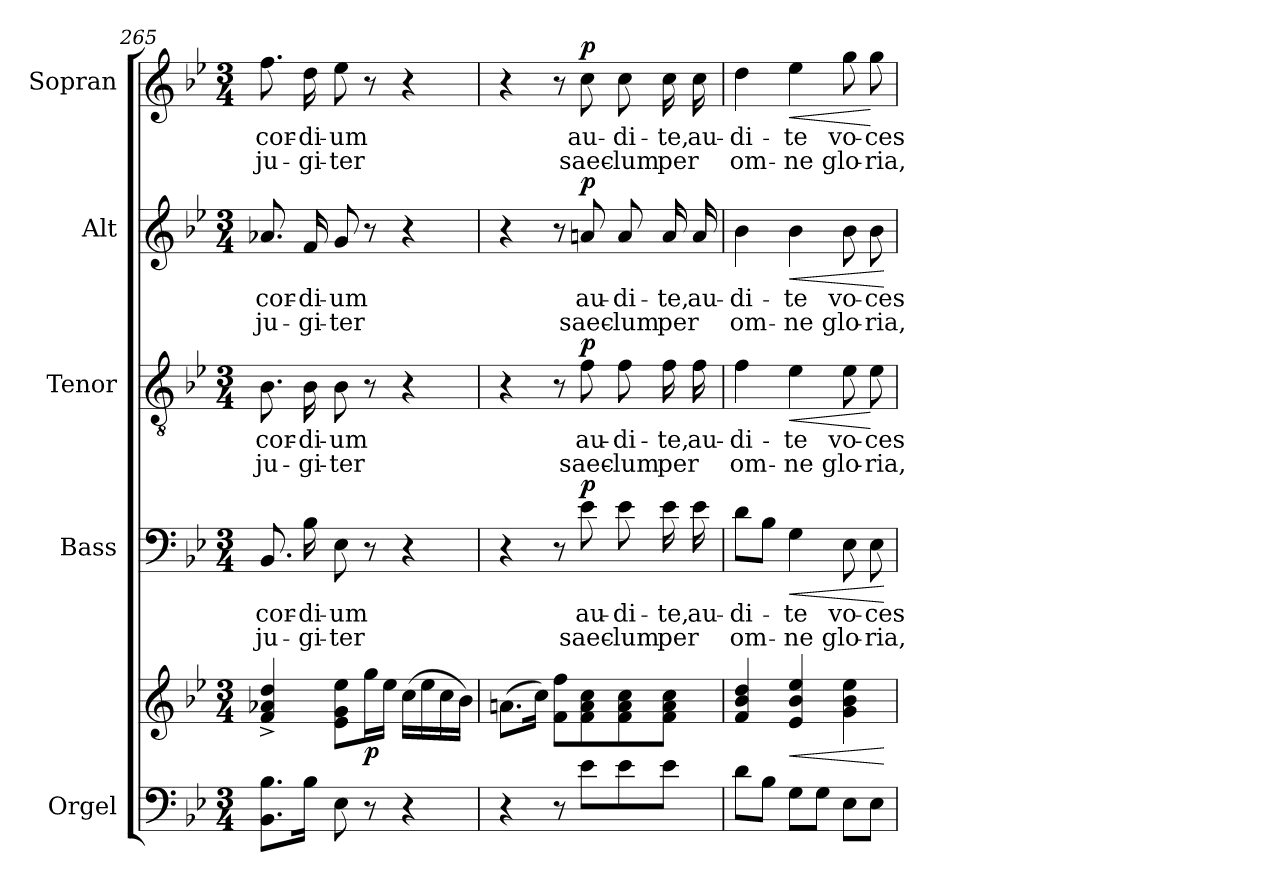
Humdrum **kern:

**kern	**kern	**dynam	**kern	**text	**text	**dynam	**kern	**text	**text	**dynam	**kern	**text	**text	**dynam	**kern	**text	**text	**dynam
*part5	*part5	*part5	*part4	*part4	*part4	*part4	*part3	*part3	*part3	*part3	*part2	*part2	*part2	*part2	*part1	*part1	*part1	*part1
*staff6	*staff5	*staff5/6	*staff4	*staff4	*staff4	*staff4	*staff3	*staff3	*staff3	*staff3	*staff2	*staff2	*staff2	*staff2	*staff1	*staff1	*staff1	*staff1
*I"Orgel	*	*	*I"Bass	*	*	*	*I"Tenor	*	*	*	*I"Alt	*	*	*	*I"Sopran	*	*	*
*I'Org.	*	*	*I'B.	*	*	*	*I'T.	*	*	*	*I'A.	*	*	*	*I'S.	*	*	*
*clefF4	*clefG2	*	*clefF4	*	*	*	*clefGv2	*	*	*	*clefG2	*	*	*	*clefG2	*	*	*
*k[b-e-]	*k[b-e-]	*	*k[b-e-]	*	*	*	*k[b-e-]	*	*	*	*k[b-e-]	*	*	*	*k[b-e-]	*	*	*
*B-:	*B-:	*	*B-:	*	*	*	*B-:	*	*	*	*B-:	*	*	*	*B-:	*	*	*
*M3/4	*M3/4	*	*M3/4	*	*	*	*M3/4	*	*	*	*M3/4	*	*	*	*M3/4	*	*	*
=265	=265	=265	=265	=265	=265	=265	=265	=265	=265	=265	=265	=265	=265	=265	=265	=265	=265	=265
!	!	!	!	!LO:LY:b	!LO:LY:b	!	!	!LO:LY:b	!LO:LY:b	!	!	!LO:LY:b	!LO:LY:b	!	!	!LO:LY:b	!LO:LY:b	!
8.BB-\ 8.B-\L	4f/^< 4a-X/^< 4dd/^<	.	8.BB-/	cor-	ju-	.	8.B-\	cor-	ju-	.	8.a-X/	cor-	ju-	.	8.ff\	cor-	ju-	.
!	!	!	!	!LO:LY:b	!LO:LY:b	!	!	!LO:LY:b	!LO:LY:b	!	!	!LO:LY:b	!LO:LY:b	!	!	!LO:LY:b	!LO:LY:b	!
16B-\Jk	.	.	16B-\	-di-	-gi-	.	16B-\	-di-	-gi-	.	16f/	-di-	-gi-	.	16dd\	-di-	-gi-	.
!	!	!	!	!LO:LY:b	!LO:LY:b	!	!	!LO:LY:b	!LO:LY:b	!	!	!LO:LY:b	!LO:LY:b	!	!	!LO:LY:b	!LO:LY:b	!
8E-\	8e-\ 8g\ 8ee-\L	.	8E-\	-um	-ter	.	8B-\	-um	-ter	.	8g/	-um	-ter	.	8ee-\	-um	-ter	.
!	!	!LO:DY:b	!	!	!	!	!	!	!	!	!	!	!	!	!	!	!	!
8r	16gg\L	p	8r	.	.	.	8r	.	.	.	8r	.	.	.	8r	.	.	.
.	16ee-\JJ	.	.	.	.	.	.	.	.	.	.	.	.	.	.	.	.	.
4r	(>16cc\LL	.	4r	.	.	.	4r	.	.	.	4r	.	.	.	4r	.	.	.
.	16ee-\	.	.	.	.	.	.	.	.	.	.	.	.	.	.	.	.	.
.	16cc\	.	.	.	.	.	.	.	.	.	.	.	.	.	.	.	.	.
.	16b-\JJ)	.	.	.	.	.	.	.	.	.	.	.	.	.	.	.	.	.
!!LO:PB:g=z
=266	=266	=266	=266	=266	=266	=266	=266	=266	=266	=266	=266	=266	=266	=266	=266	=266	=266	=266
4r	(>8.an\L	.	4r	.	.	.	4r	.	.	.	4r	.	.	.	4r	.	.	.
.	16cc\Jk)	.	.	.	.	.	.	.	.	.	.	.	.	.	.	.	.	.
8r	8f\ 8ff\L	.	8r	.	.	.	8r	.	.	.	8r	.	.	.	8r	.	.	.
!	!	!	!	!LO:LY:b	!LO:LY:b	!LO:DY:a	!	!LO:LY:b	!LO:LY:b	!LO:DY:a	!	!LO:LY:b	!LO:LY:b	!LO:DY:a	!	!LO:LY:b	!LO:LY:b	!LO:DY:a
8e-\L	8f\ 8a\ 8cc\	.	8e-\	au-	saec-	p	8f\	au-	saec-	p	8an/	au-	saec-	p	8cc\	au-	saec-	p
!	!	!	!	!LO:LY:b	!LO:LY:b	!	!	!LO:LY:b	!LO:LY:b	!	!	!LO:LY:b	!LO:LY:b	!	!	!LO:LY:b	!LO:LY:b	!
8e-\	8f\ 8a\ 8cc\	.	8e-\	-di-	-lum	.	8f\	-di-	-lum	.	8a/	-di-	-lum	.	8cc\	-di-	-lum	.
!	!	!	!	!LO:LY:b	!LO:LY:b	!	!	!LO:LY:b	!LO:LY:b	!	!	!LO:LY:b	!LO:LY:b	!	!	!LO:LY:b	!LO:LY:b	!
8e-\J	8f\ 8a\ 8cc\J	.	16e-\	-te,	per	.	16f\	-te,	per	.	16a/	-te,	per	.	16cc\	-te,	per	.
!	!	!	!	!LO:LY:b	!	!	!	!LO:LY:b	!	!	!	!LO:LY:b	!	!	!	!LO:LY:b	!	!
.	.	.	16e-\	au-	.	.	16f\	au-	.	.	16a/	au-	.	.	16cc\	au-	.	.
=267	=267	=267	=267	=267	=267	=267	=267	=267	=267	=267	=267	=267	=267	=267	=267	=267	=267	=267
!	!	!	!	!LO:LY:b	!LO:LY:b	!	!	!LO:LY:b	!LO:LY:b	!	!	!LO:LY:b	!LO:LY:b	!	!	!LO:LY:b	!LO:LY:b	!
8d\L	4f/ 4b-/ 4dd/	.	8d\L	-di-	om-	.	4f\	-di-	om-	.	4b-\	-di-	om-	.	4dd\	-di-	om-	.
8B-\J	.	.	8B-\J	.	.	.	.	.	.	.	.	.	.	.	.	.	.	.
!	!	!LO:HP:b	!	!LO:LY:b	!LO:LY:b	!LO:HP:b	!	!LO:LY:b	!LO:LY:b	!LO:HP:b	!	!LO:LY:b	!LO:LY:b	!LO:HP:b	!	!LO:LY:b	!LO:LY:b	!LO:HP:b
8G\L	4e-/ 4b-/ 4ee-/	<	4G\	-te	-ne	<	4e-\	-te	-ne	<	4b-\	-te	-ne	<	4ee-\	-te	-ne	<
8G\J	.	.	.	.	.	.	.	.	.	.	.	.	.	.	.	.	.	.
!	!	!	!	!LO:LY:b	!LO:LY:b	!	!	!LO:LY:b	!LO:LY:b	!	!	!LO:LY:b	!LO:LY:b	!	!	!LO:LY:b	!LO:LY:b	!
8E-\L	4g\ 4b-\ 4ee-\	.	8E-\	vo-	glo-	.	8e-\	vo-	glo-	.	8b-\	vo-	glo-	.	8gg\	vo-	glo-	.
!	!	!	!	!LO:LY:b	!LO:LY:b	!	!	!LO:LY:b	!LO:LY:b	!	!	!LO:LY:b	!LO:LY:b	!	!	!LO:LY:b	!LO:LY:b	!
8E-\J	.	.	8E-\	-ces	-ria,	.	8e-\	-ces	-ria,	[	8b-\	-ces	-ria,	.	8gg\	-ces	-ria,	[
.	.	[	.	.	.	[	.	.	.	.	.	.	.	[	.	.	.	.
=	=	=	=	=	=	=	=	=	=	=	=	=	=	=	=	=	=	=
*-	*-	*-	*-	*-	*-	*-	*-	*-	*-	*-	*-	*-	*-	*-	*-	*-	*-	*-
